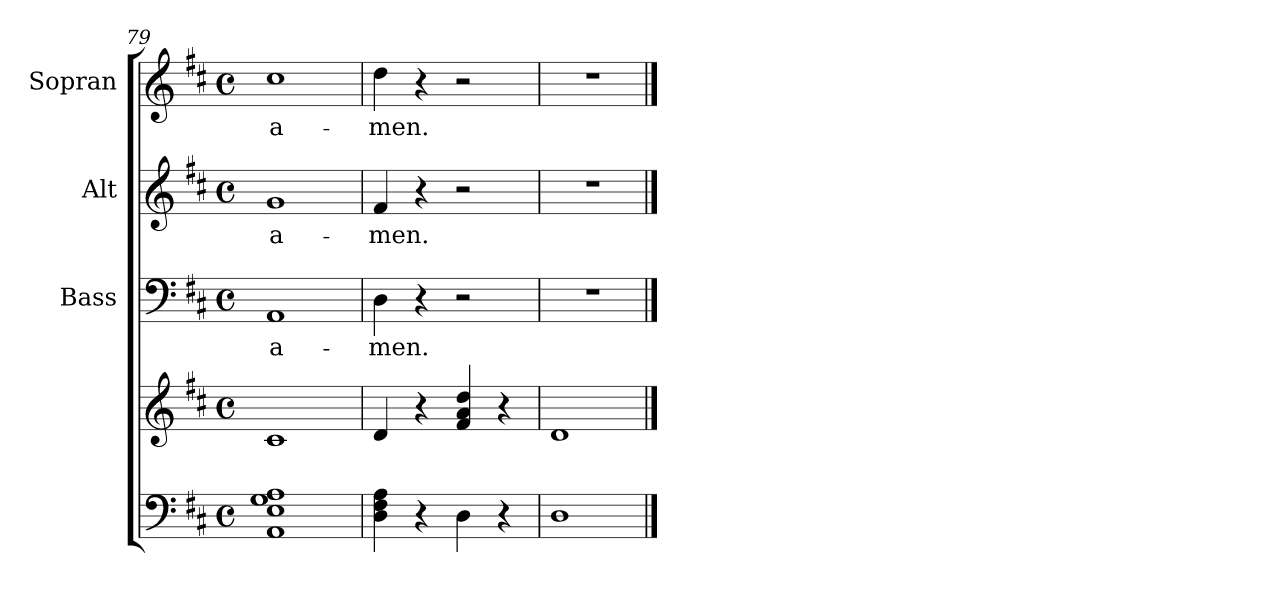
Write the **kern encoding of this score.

**kern	**kern	**kern	**text	**kern	**text	**kern	**text
*part4	*part4	*part3	*part3	*part2	*part2	*part1	*part1
*staff5	*staff4	*staff3	*staff3	*staff2	*staff2	*staff1	*staff1
*	*	*I"Bass	*	*I"Alt	*	*I"Sopran	*
*	*	*I'B.	*	*I'A.	*	*I'S.	*
*clefF4	*clefG2	*clefF4	*	*clefG2	*	*clefG2	*
*k[f#c#]	*k[f#c#]	*k[f#c#]	*	*k[f#c#]	*	*k[f#c#]	*
*D:	*D:	*D:	*	*D:	*	*D:	*
*M4/4	*M4/4	*M4/4	*	*M4/4	*	*M4/4	*
*met(c)	*met(c)	*met(c)	*	*met(c)	*	*met(c)	*
=79	=79	=79	=79	=79	=79	=79	=79
!	!	!	!LO:LY:b	!	!LO:LY:b	!	!LO:LY:b
1AA 1E 1G 1A	1c#	1AA	a-	1g	a-	1cc#	a-
=80	=80	=80	=80	=80	=80	=80	=80
!	!	!	!LO:LY:b	!	!LO:LY:b	!	!LO:LY:b
4D\ 4F#\ 4A\	4d/	4D\	-men.	4f#/	-men.	4dd\	-men.
4r	4r	4r	.	4r	.	4r	.
4D\	4f#/ 4a/ 4dd/	2r	.	2r	.	2r	.
4r	4r	.	.	.	.	.	.
=81	=81	=81	=81	=81	=81	=81	=81
1D	1d	1r	.	1r	.	1r	.
==	==	==	==	==	==	==	==
*-	*-	*-	*-	*-	*-	*-	*-
